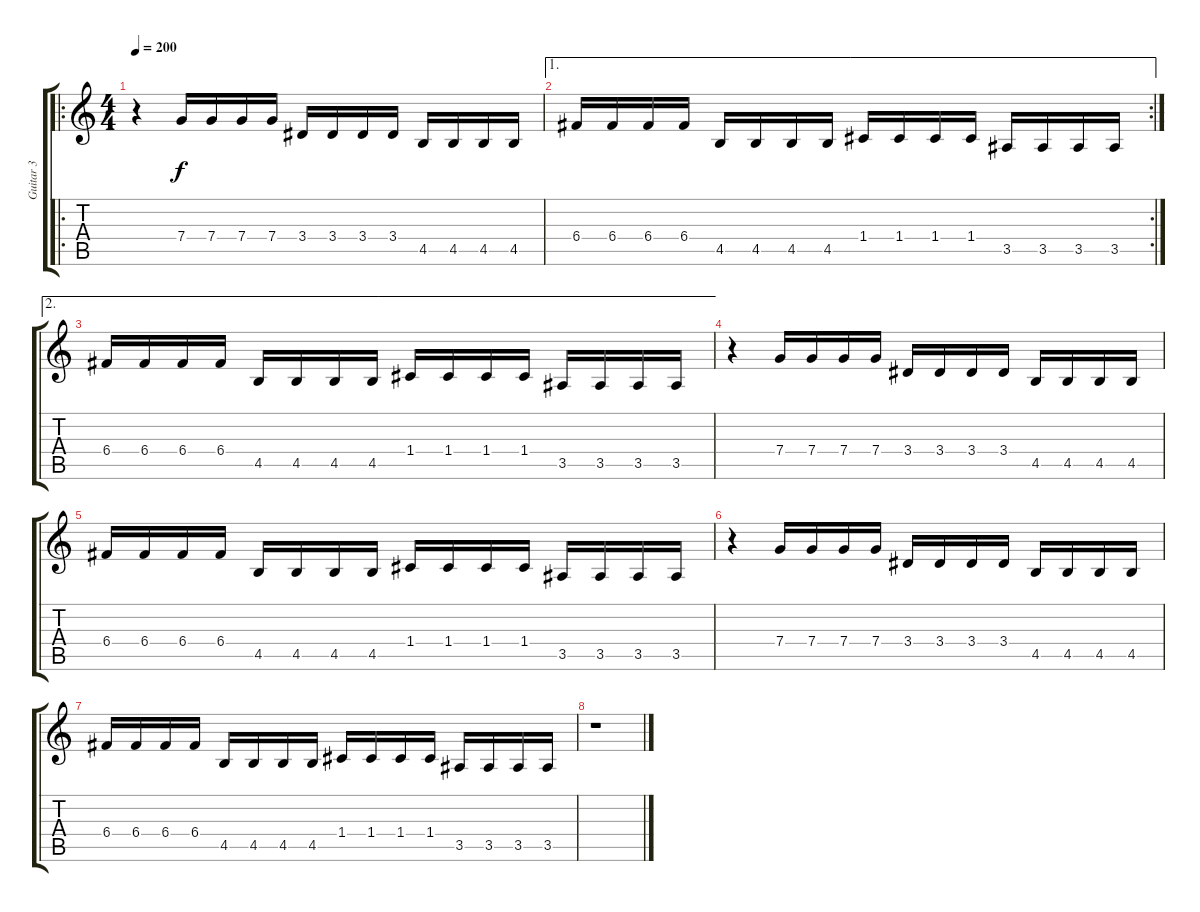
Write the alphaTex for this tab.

\track ("Guitar 3" "Guitar 3") {instrument distortionguitar}
\staff {score tabs}
\tuning (D4 A3 F3 C3 G2 C2) {hide}
\ro
\ts (4 4)
\tempo 200
\clef g2
\ks c
r.4{dy f instrument distortionguitar} 7.4.16 7.4.16 7.4.16 7.4.16 3.4.16 3.4.16 3.4.16 3.4.16 4.5.16 4.5.16 4.5.16 4.5.16 |
\ae 1
\rc 2
6.4.16 6.4.16 6.4.16 6.4.16 4.5.16 4.5.16 4.5.16 4.5.16 1.4.16 1.4.16 1.4.16 1.4.16 3.5.16 3.5.16 3.5.16 3.5.16 |
\ae 2
6.4.16 6.4.16 6.4.16 6.4.16 4.5.16 4.5.16 4.5.16 4.5.16 1.4.16 1.4.16 1.4.16 1.4.16 3.5.16 3.5.16 3.5.16 3.5.16 |
r.4 7.4.16 7.4.16 7.4.16 7.4.16 3.4.16 3.4.16 3.4.16 3.4.16 4.5.16 4.5.16 4.5.16 4.5.16 |
6.4.16 6.4.16 6.4.16 6.4.16 4.5.16 4.5.16 4.5.16 4.5.16 1.4.16 1.4.16 1.4.16 1.4.16 3.5.16 3.5.16 3.5.16 3.5.16 |
r.4 7.4.16 7.4.16 7.4.16 7.4.16 3.4.16 3.4.16 3.4.16 3.4.16 4.5.16 4.5.16 4.5.16 4.5.16 |
6.4.16 6.4.16 6.4.16 6.4.16 4.5.16 4.5.16 4.5.16 4.5.16 1.4.16 1.4.16 1.4.16 1.4.16 3.5.16 3.5.16 3.5.16 3.5.16 |
r.1{instrument overdrivenguitar}
